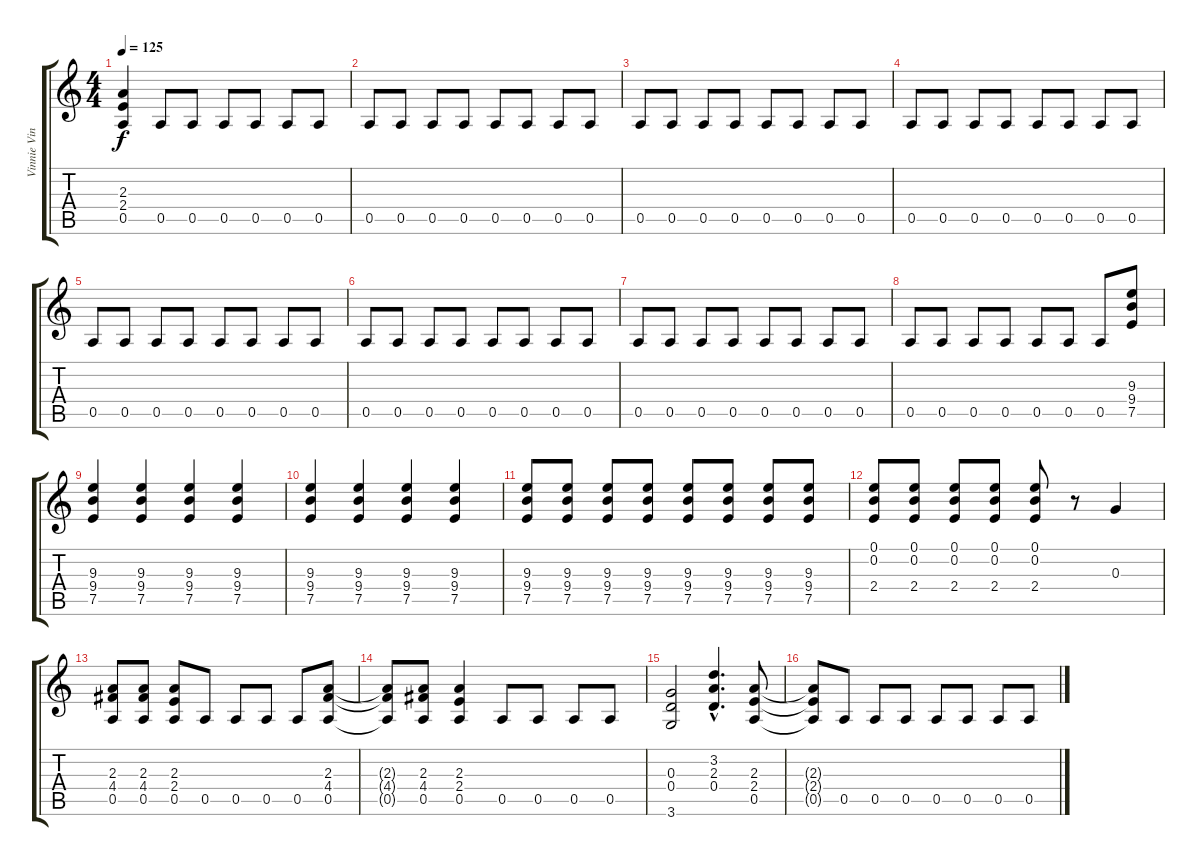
\track ("Vinnie Vincent" "Vinnie Vin") {instrument overdrivenguitar}
\staff {score tabs}
\tuning (E4 B3 G3 D3 A2 E2) {hide}
\ts (4 4)
\tempo 125
\clef g2
\ks c
(2.3 2.4 0.5).4{dy f} 0.5.8 0.5.8 0.5.8 0.5.8 0.5.8 0.5.8 |
0.5.8 0.5.8 0.5.8 0.5.8 0.5.8 0.5.8 0.5.8 0.5.8 |
0.5.8 0.5.8 0.5.8 0.5.8 0.5.8 0.5.8 0.5.8 0.5.8 |
0.5.8 0.5.8 0.5.8 0.5.8 0.5.8 0.5.8 0.5.8 0.5.8 |
0.5.8 0.5.8 0.5.8 0.5.8 0.5.8 0.5.8 0.5.8 0.5.8 |
0.5.8 0.5.8 0.5.8 0.5.8 0.5.8 0.5.8 0.5.8 0.5.8 |
0.5.8 0.5.8 0.5.8 0.5.8 0.5.8 0.5.8 0.5.8 0.5.8 |
0.5.8 0.5.8 0.5.8 0.5.8 0.5.8 0.5.8 0.5.8 (9.3 9.4 7.5).8 |
(9.3 9.4 7.5).4 (9.3 9.4 7.5).4 (9.3 9.4 7.5).4 (9.3 9.4 7.5).4 |
(9.3 9.4 7.5).4 (9.3 9.4 7.5).4 (9.3 9.4 7.5).4 (9.3 9.4 7.5).4 |
(9.3 9.4 7.5).8 (9.3 9.4 7.5).8 (9.3 9.4 7.5).8 (9.3 9.4 7.5).8 (9.3 9.4 7.5).8 (9.3 9.4 7.5).8 (9.3 9.4 7.5).8 (9.3 9.4 7.5).8 |
(0.1 0.2 2.4).8 (0.1 0.2 2.4).8 (0.1 0.2 2.4).8 (0.1 0.2 2.4).8 (0.1 0.2 2.4).8 r.8 0.3.4 |
(2.3 4.4 0.5).8 (2.3 4.4 0.5).8 (2.3 2.4 0.5).8 0.5.8 0.5.8 0.5.8 0.5.8 (2.3 4.4 0.5).8 |
(2.3{t} 4.4{t} 0.5{t}).8 (2.3 4.4 0.5).8 (2.3 2.4 0.5).4 0.5.8 0.5.8 0.5.8 0.5.8 |
(0.3 0.4 3.6).2 (3.2{hac} 2.3{hac} 0.4{hac}).4{d} (2.3 2.4 0.5).8 |
(2.3{t} 2.4{t} 0.5{t}).8 0.5.8 0.5.8 0.5.8 0.5.8 0.5.8 0.5.8 0.5.8
